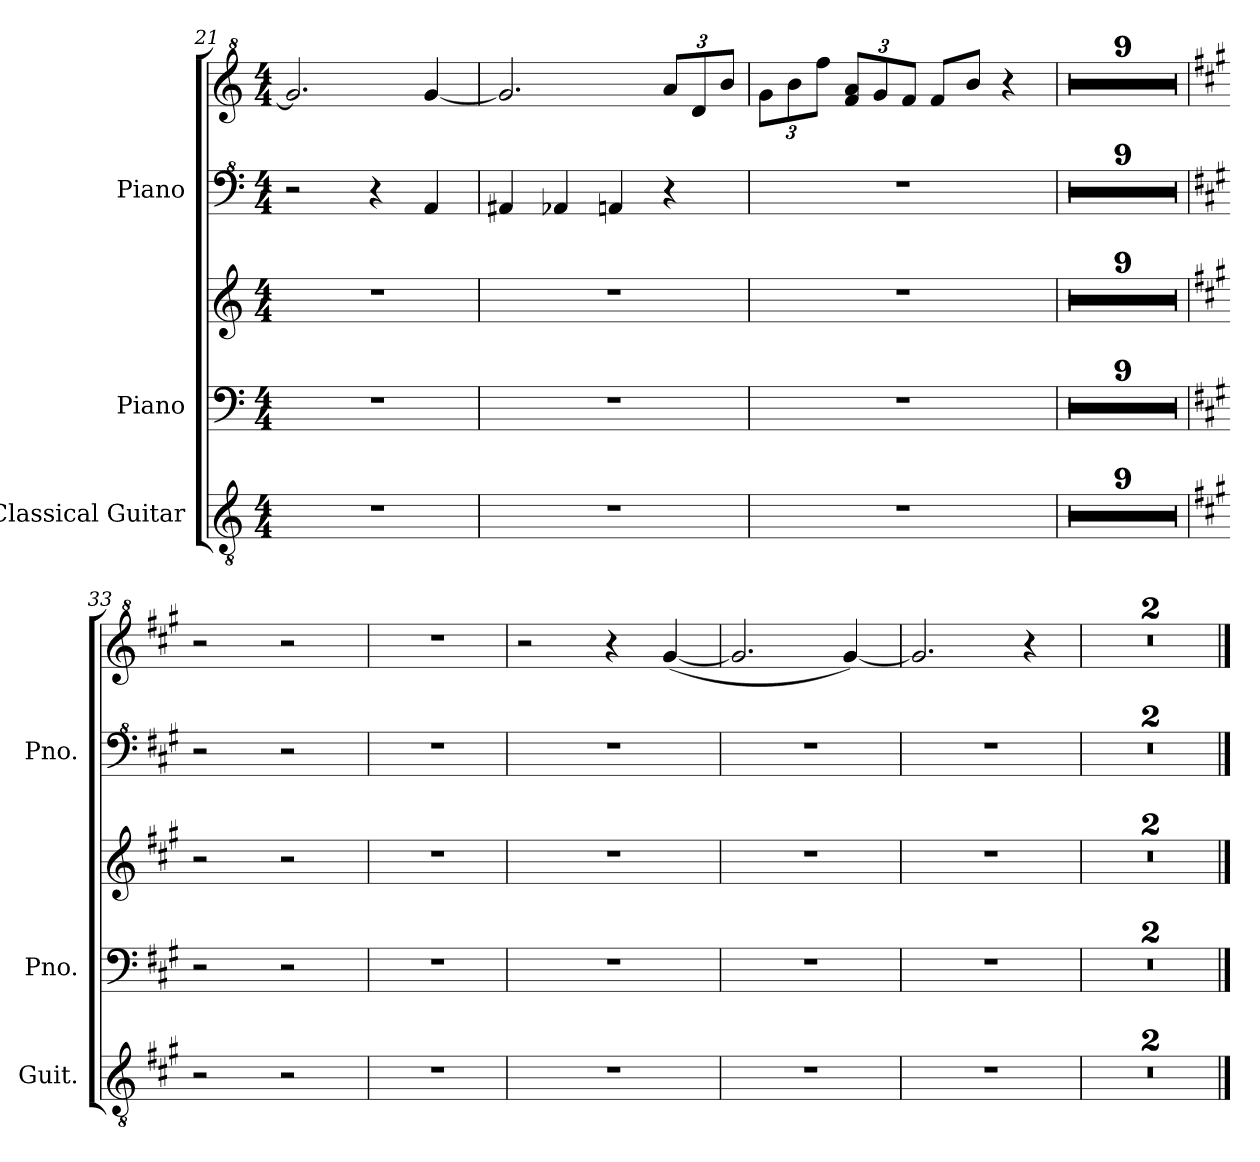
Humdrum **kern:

**kern	**kern	**kern	**kern	**kern
*part3	*part2	*part2	*part1	*part1
*staff5	*staff4	*staff3	*staff2	*staff1
*I"Classical Guitar	*I"Piano	*	*I"Piano	*
*I'Guit.	*I'Pno.	*	*I'Pno.	*
!!LO:PB:g=z
*clefGv2	*clefF4	*clefG2	*clefF^4	*clefG^2
*k[]	*k[]	*k[]	*k[]	*k[]
*M4/4	*M4/4	*M4/4	*M4/4	*M4/4
=21	=21	=21	=21	=21
1r	1r	1r	2r	2.gg/]
.	.	.	4r	.
.	.	.	4A/	[4gg/
=22	=22	=22	=22	=22
1r	1r	1r	4A#X/	2.gg/]
.	.	.	4A-X/	.
.	.	.	4An/	.
*	*	*	*	*Xbrackettup
.	.	.	4r	12aa/L
.	.	.	.	12dd/
.	.	.	.	12bb/J
=23	=23	=23	=23	=23
1r	1r	1r	1r	12gg\L
.	.	.	.	12bb\
.	.	.	.	12fff\J
.	.	.	.	12ff/ 12aa/L
.	.	.	.	12gg/
.	.	.	.	12ff/J
.	.	.	.	8ff/L
.	.	.	.	8bb/J
.	.	.	.	4r
=24	=24	=24	=24	=24
1r	1r	1r	1r	1r
=25	=25	=25	=25	=25
1r	1r	1r	1r	1r
=26	=26	=26	=26	=26
1r	1r	1r	1r	1r
=27	=27	=27	=27	=27
1r	1r	1r	1r	1r
=28	=28	=28	=28	=28
1r	1r	1r	1r	1r
=29	=29	=29	=29	=29
1r	1r	1r	1r	1r
=30	=30	=30	=30	=30
1r	1r	1r	1r	1r
=31	=31	=31	=31	=31
1r	1r	1r	1r	1r
!!LO:LB:g=z
=32	=32	=32	=32	=32
1r	1r	1r	1r	1r
=33	=33	=33	=33	=33
*k[f#c#g#]	*k[f#c#g#]	*k[f#c#g#]	*k[f#c#g#]	*k[f#c#g#]
2r	2r	2r	2r	2r
2r	2r	2r	2r	2r
=34	=34	=34	=34	=34
1r	1r	1r	1r	1r
=35	=35	=35	=35	=35
1r	1r	1r	1r	2r
.	.	.	.	4r
.	.	.	.	(<[4gg#/
=36	=36	=36	=36	=36
1r	1r	1r	1r	2.gg#/]
.	.	.	.	[4gg#/)
=37	=37	=37	=37	=37
1r	1r	1r	1r	2.gg#/]
.	.	.	.	4r
=38	=38	=38	=38	=38
1r	1r	1r	1r	1r
=39	=39	=39	=39	=39
1r	1r	1r	1r	1r
==	==	==	==	==
*-	*-	*-	*-	*-
